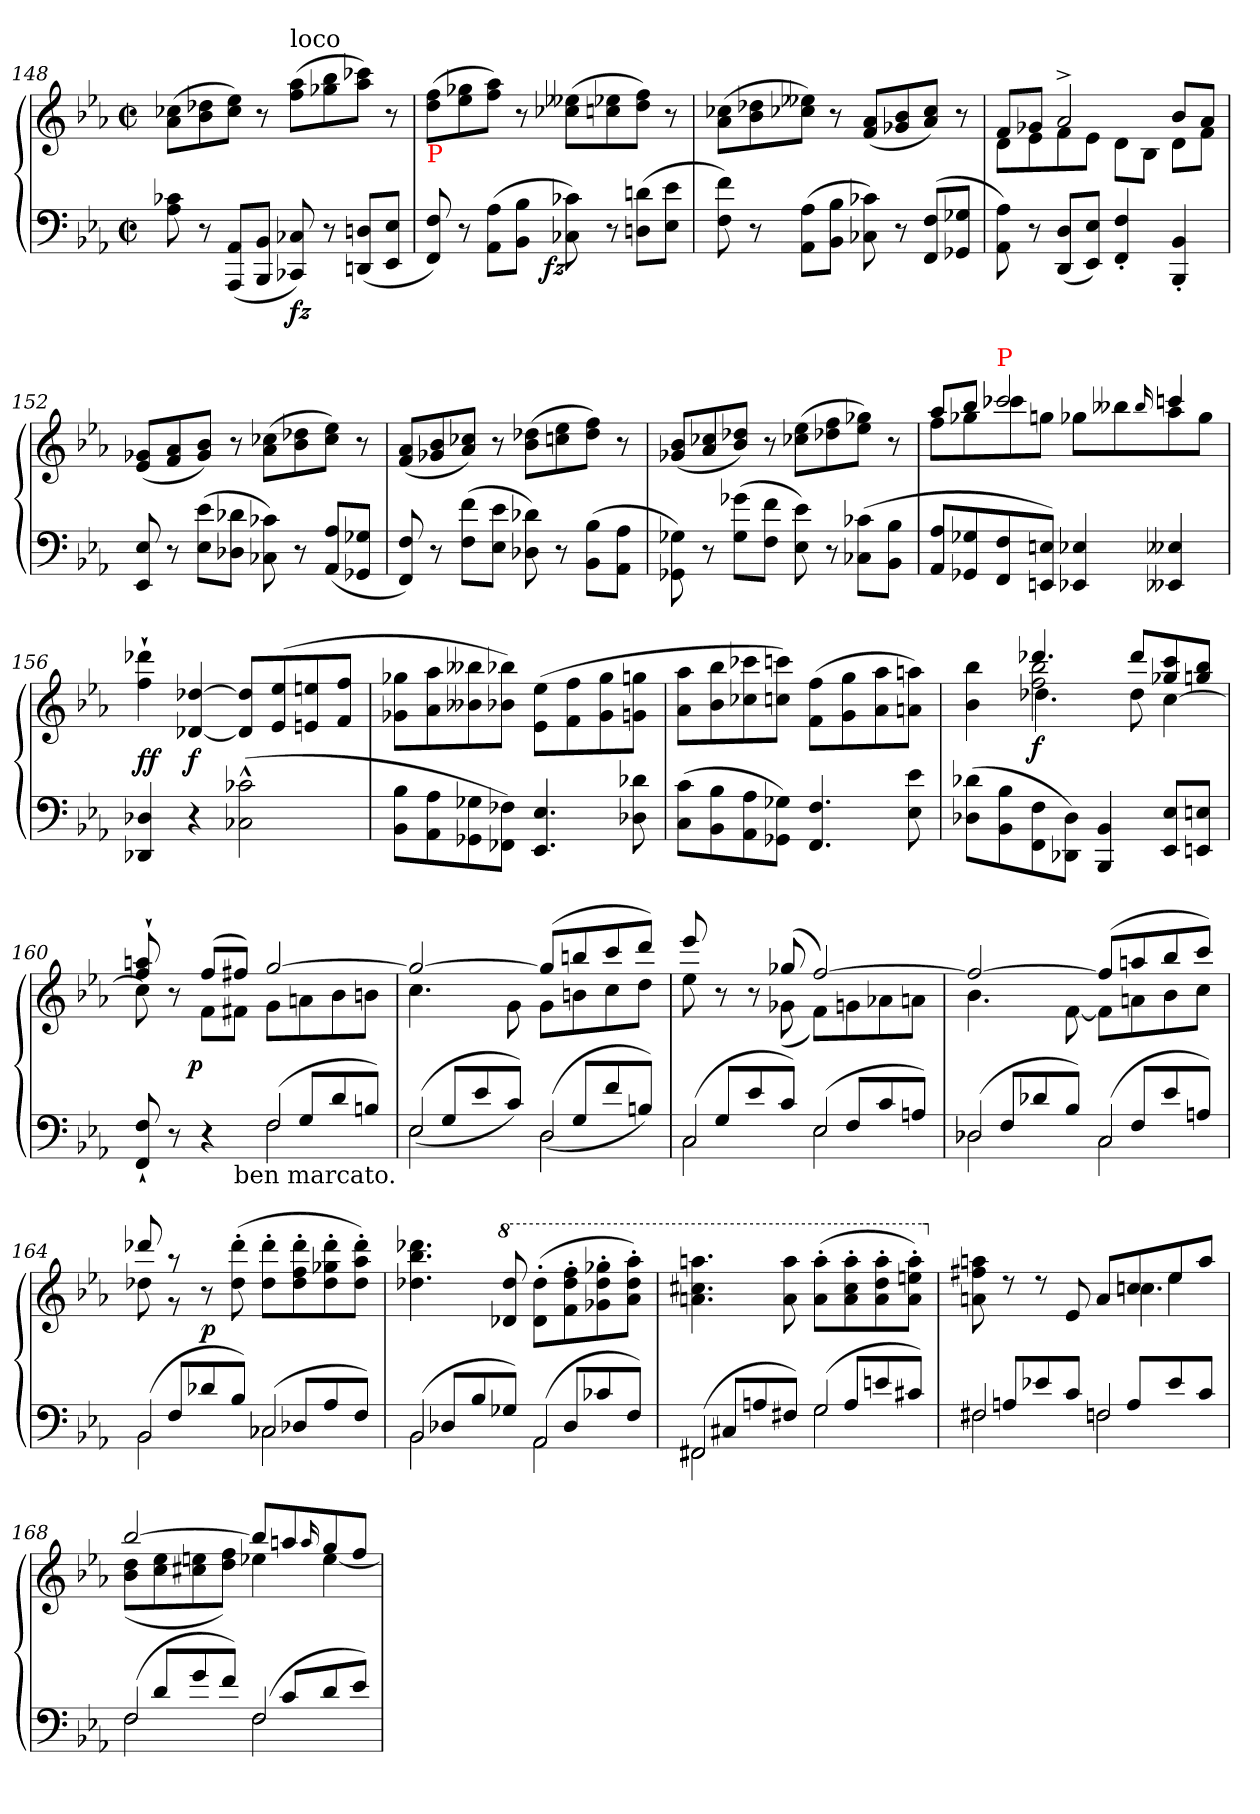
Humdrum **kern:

**kern	**kern	**dynam
*part1	*part1	*part1
*staff2	*staff1	*staff1/2
*clefF4	*clefG2	*
*k[b-e-a-]	*k[b-e-a-]	*
*c:	*c:	*
*M2/2	*M2/2	*
*met(c|)	*met(c|)	*
=148	=148	=148
8c-X 8A-	(8cc-X 8a-L	.
8r	8dd-X 8b-	.
(8AA- 8AAA-L	8ee- 8cc-J)	fz fz
8BB- 8BBB-J	8r	.
!	!LO:TX:a:t=loco	!
!	!	!LO:DY:n=2:b=2
8C-X 8CC-X)	(8aa- 8ffL	fz
8r	8bb- 8gg-X	.
(8Dn 8DDnL	8ccc-X 8aa-J)	fz fz
8E- 8EE-J	8r	.
=149	=149	=149
!	!LO:TX:b:color=red:t=P	!
!	!	!LO:DY:b=2
8F 8FF)	(8ff 8ddL	fz fz
8r	8gg-X 8ee-	.
(8A- 8AA-L	8aa- 8ffJ)	fz fz
8B- 8BB-J	8r	.
!	!	!LO:DY:n=4:b=2:rj
8c-X 8C-X)	(8ee--X 8cc-XL	fz
8r	8ee-X 8ccn	.
(8dn 8DnL	8ff 8ddJ)	.
8e- 8E-J	8r	.
=150	=150	=150
8f 8F)	(8cc-X 8a-L	.
8r	8dd-X 8b-	.
(8A- 8AA-L	8ee--X 8cc-XJ)	.
8B- 8BB-J	8r	.
8c-X 8C-X)	(8a- 8fL	.
8r	8b- 8g-X	.
(8F/ 8FF/L	8cc- 8a-J)	.
8G-X/ 8GG-X/J	8r	.
=151	=151	=151
*	*^	*
8A- 8AA-)	8fL	8dL	.
8r	8g-XJ	8e-	.
(8D 8DDL	2a-^>	8f	.
8E- 8EE-J)	.	8e-J	.
4F'< 4FF'<	.	8dL	.
.	.	8B-J	.
4BB-'< 4BBB-'<	8b-L	8dL	.
.	8a-J	8fJ	.
=152	=152	=152	=152
!	!LO:TX:c:t=cres&colon;	!	!
*	*v	*v	*
8E- 8EE-	(8g-X 8e-L	.
8r	8a- 8f	.
(8e- 8E-L	8b- 8g-J)	.
8d-X 8D-XJ	8r	.
8c-X 8C-X)	(8cc-X 8a-L	.
8r	8dd-X 8b-	.
(<8A-/ 8AA-/L	8ee- 8cc-J)	.
8G-X/ 8GG-X/J	8r	.
=153	=153	=153
8F/ 8FF/)	(8a- 8fL	.
8r	8b- 8g-X	.
(8f 8FL	8cc-X 8a-J)	.
8e- 8E-J	8r	.
8d-X 8D-X)	(8dd-X 8b-L	.
8r	8ee- 8ccn	.
(8B- 8BB-L	8ff 8dd-J)	.
8A- 8AA-J	8r	.
=154	=154	=154
8G-X\ 8GG-X\)	(>8b-/ 8g-X/L	.
8r	8cc-X/ 8a-/	.
(8g-X 8G-L	8dd-X/ 8b-/J)	.
8f 8FJ	8r	.
8e- 8E-)	(>8ee-\ 8cc-X\L	.
8r	8ff\ 8dd-X\	.
(>8c-X 8C-XL	8gg-X\ 8ee-\J)	.
8B- 8BB-J	8r	.
=155	=155	=155
*	*^	*
8A- 8AA-L	8aa-L	8ffL	.
8G-X 8GG-X	8bb-J	8gg-X	.
!	!LO:TX:a:color=red:t=P	!	!
8F 8FF	2ccc-X	8ccc-X	.
8En 8EEnJ)	.	8ggnJ	.
4E-X 4EE-X	.	8gg-XL	.
.	.	8bb--X	.
.	.	16qqbb--/	.
4E--X 4EE--X	4cccn	8aa-	.
.	.	8gg-J	.
*	*v	*v	*
=156	=156	=156
4D-X 4DD-X	4ddd-X`> 4ff`>	ff
4r	[4dd-X/ [4d-X/	f
(2c-X^^< 2C-X^^<	8dd-]/ 8d-]/L	.
.	(8ee-/ 8e-/	.
.	8een/ 8en/	.
.	8ff/ 8f/J	.
=157	=157	=157
8B- 8BB-L	8gg-X 8g-XL	.
8A- 8AA-	8aa- 8a-	.
8G-X 8GG-X	8bb--X 8b--X	.
8F-X 8FF-XJ)	8bb-X 8b-XJ)	.
4.E- 4.EE-	(8ee- 8e-L	.
.	8ff 8f	.
.	8gg- 8g-	.
8d-X 8D-X	8ggn 8gnJ	.
=158	=158	=158
(8c 8CL	8aa- 8a-L	.
8B- 8BB-	8bb- 8b-	.
8A- 8AA-	8ccc-X 8cc-X	.
8G-X 8GG-XJ)	8cccn 8ccnJ)	.
4.F/ 4.FF/	(8ff 8fL	.
.	8gg 8g	.
.	8aa- 8a-	.
8e- 8E-	8aan 8anJ)	.
=159	=159	=159
*	*^	*
*	*	*^	*
(8d-X 8D-XL	4bb- 4b-	4ryy	4ryy	.
8B- 8BB-	.	.	.	.
8F 8FF	4.ddd-X	2bb-\ 2ff\	4.dd-X\	f
8D- 8DD-XJ)	.	.	.	.
4BB- 4BBB-	.	.	.	.
.	8ddd-L	.	8dd-\	.
8E- 8EE-L	8ccc 8gg-X	4ryy	[4cc\	.
8En 8EEnJ	8bb- 8ggnJ	.	.	.
*	*	*v	*v	*
=160	=160	=160	=160
*^	*	*	*
*	*^	*	*	*
8F`< 8FF`<	2ryy	4.ryy	8aan`> 8ff`>	8cc]	.
8r	.	.	8ryy	8r	.
!	!	!	!	!	!LO:DY:rj
4r	.	.	(8ffL	8fL	p
!	!	!LO:TX:b:t=ben marcato.	!	!	!
.	.	2ryy	8ff#XJ)	8f#XJ	.
!LO:N:vis=2	!	!	!	!	!
(8F	2F	.	[2gg	8gL	.
8GL	.	.	.	8an	.
8d	.	.	.	8b-	.
8BnJ)	.	8ryy	.	8bnJ	.
=161	=161	=161	=161	=161	=161
!LO:N:vis=2	!	!	!	!	!
*	*v	*v	*	*	*
(<(<8E-	2E-	2gg_	4.cc	.
8GL	.	.	.	.
8e-	.	.	.	.
8cJ))	.	.	8g	.
!LO:N:vis=2	!	!	!	!
(<(<8D	2D	(8ggL]	8gL	.
8GL	.	8bbn	8bn	.
8f	.	8ccc	8cc	.
8BnJ))	.	8dddJ)	8ddJ	.
=162	=162	=162	=162	=162
!LO:N:vis=2	!	!	!	!
(8C	2C	8eee-	8ee-	.
8GL	.	8ryy	8r	.
8e-	.	8ryy	8r	.
8cJ)	.	(8gg-X	(>8g-X	.
!LO:N:vis=2	!	!	!	!
(8E-	2E-	[2ff)	8fL)	.
8FL	.	.	8gn	.
8c	.	.	8a-X	.
8AnJ)	.	.	8anJ	.
=163	=163	=163	=163	=163
!LO:N:vis=2	!	!	!	!
(8D-X	2D-X	2ff_	4.b-	.
8FL	.	.	.	.
8d-X	.	.	.	.
8B-J)	.	.	[8f	.
!LO:N:vis=2	!	!	!	!
(8C	2C	(8ffL]	8fL]	.
8FL	.	8aan	8an	.
8e-	.	8bb-	8b-	.
8AnJ)	.	8cccJ)	8ccJ	.
=164	=164	=164	=164	=164
!LO:N:vis=2	!	!	!	!
(8BB-	2BB-	8ddd-X	8dd-X	.
8FL	.	8r	8r	.
8d-X	.	8r	4ryy	p
8B-J)	.	(>8ddd-' 8dd-'	.	.
!LO:N:vis=2	!	!	!	!
(8C-X	2C-X	8ddd-'\ 8dd-'\L	2ryy	.
8D-XL	.	8ddd-'\ 8ff'\ 8dd-'\	.	.
8A-	.	8ddd-'\ 8gg-X'\ 8dd-'\	.	.
8FJ)	.	8ddd-'\ 8aa-'\ 8dd-'\J)	.	.
*	*	*v	*v	*
=165	=165	=165	=165
!LO:N:vis=2	!	!	!
(8BB-	2BB-	4.ddd-X 4.bb- 4.dd-X	.
8D-XL	.	.	.
8B-	.	.	.
*	*	*8va	*
8G-XJ)	.	8ddd-/ 8dd-/	.
!LO:N:vis=2	!	!	!
(8AA-	2AA-	(8ddd-' 8dd-'L	.
8D-L	.	8fff' 8ddd-' 8ff'	.
8c-X	.	8ggg-X' 8ddd-' 8gg-'	.
8FJ)	.	8aaa-' 8ddd-' 8aa-'J)	.
=166	=166	=166	=166
!LO:N:vis=2	!	!	!
(8FF#X	2FF#X	4.aaan 4.ccc#X 4.aan	.
8C#XL	.	.	.
8An	.	.	.
8F#XJ)	.	8aaa 8aa	.
!LO:N:vis=2	!	!	!
(<8G	2G	(8aaa' 8aa'L	.
8AL	.	8aaa' 8ccc#' 8aa'	.
8en	.	8aaa' 8ddd' 8aa'	.
8c#XJ)	.	8aaa' 8eeen' 8aa'J)	.
=167	=167	=167	=167
!LO:N:vis=2	!	!	!
*	*	*X8va	*
*	*	*^	*
*	*	*	*^	*
8F#X	2F#X	8aan\ 8ff#X\ 8an\	4ryy	4ryy	.
8AnL	.	8rcc	.	.	.
8e-X	.	8rcc	4ryy	4ryy	.
8cJ	.	8e-	.	.	.
!LO:N:vis=2	!	!	!	!	!
8Fn	2Fn	8aL	4ryy	8ryy	.
8AL	.	8ccn	.	4.ccn\	.
8e-	.	8ee-	4ee-	.	.
8cJ	.	8aaJ	.	.	.
*	*	*v	*v	*v	*
=168	=168	=168	=168
!LO:N:vis=2	!	!	!
*	*	*^	*
(<8F	2F	[2bb-	(>8dd 8b-L	.
8dL	.	.	8ee- 8cc	.
8g	.	.	8een 8cc#X	.
8fJ)	.	.	8ff 8ddJ)	.
!LO:N:vis=2	!	!	!	!
(<8F	2F	8bb-L]	4ee-X	.
8cL	.	8aan	.	.
.	.	16qqaa/	.	.
8d	.	8gg	[4ee-	.
8e-J)	.	8ffJ	.	.
*v	*v	*	*	*
*	*v	*v	*
=	=	=
*-	*-	*-
